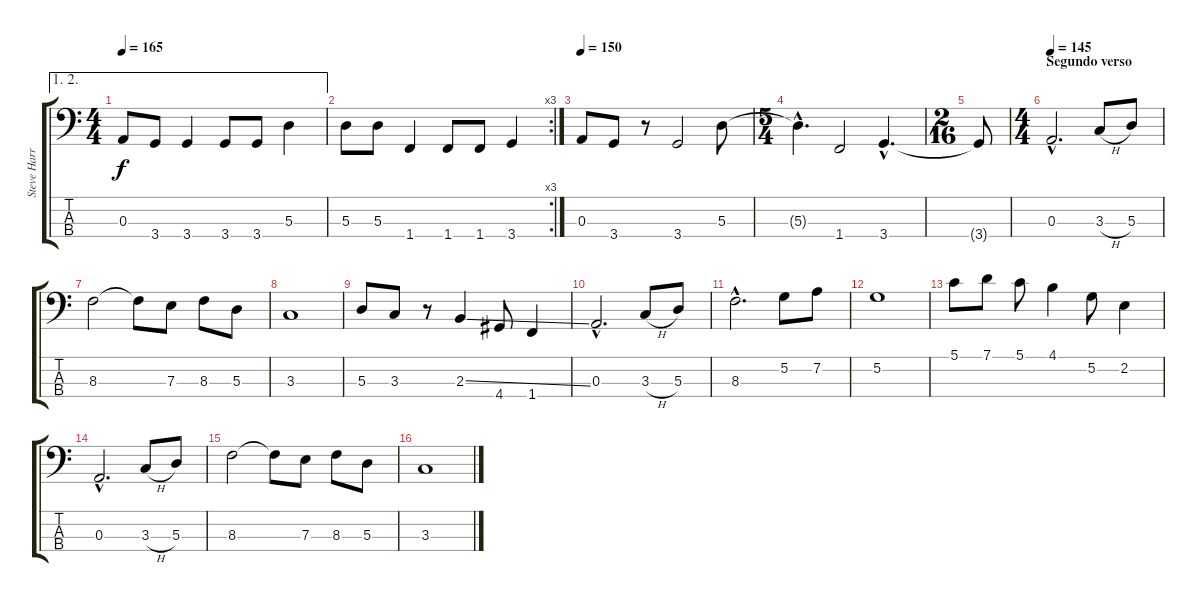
\track ("Steve Harris" "Steve Harr") {instrument electricbassfinger}
\staff {score tabs}
\tuning (G2 D2 A1 E1) {hide}
\ae (1 2)
\ts (4 4)
\tempo 165
\clef f4
\ks c
0.3.8{dy f} 3.4.8 3.4.4 3.4.8 3.4.8 5.3.4 |
\rc 3
5.3.8 5.3.8 1.4.4 1.4.8 1.4.8 3.4.4 |
\tempo 150
0.3.8 3.4.8 r.8 3.4.2 5.3.8 |
\ts (5 4)
5.3{hac t}.4{d} 1.4.2 3.4{hac}.4{d} |
\ts (2 16)
3.4{t}.8 |
\ts (4 4)
\section ("" "Segundo verso")
\tempo 145
0.3{hac}.2{d} 3.3{h}.8 5.3.8 |
8.3.2 8.3{t}.8 7.3.8 8.3.8 5.3.8 |
3.3.1 |
5.3.8 3.3.8 r.8 2.3{ss}.4 4.4.8 1.4.4 |
0.3{hac}.2{d} 3.3{h}.8 5.3.8 |
8.3{hac}.2{d} 5.2.8 7.2.8 |
5.2.1 |
5.1.8 7.1.8 5.1.8 4.1.4 5.2.8 2.2.4 |
0.3{hac}.2{d} 3.3{h}.8 5.3.8 |
8.3.2 8.3{t}.8 7.3.8 8.3.8 5.3.8 |
3.3.1
